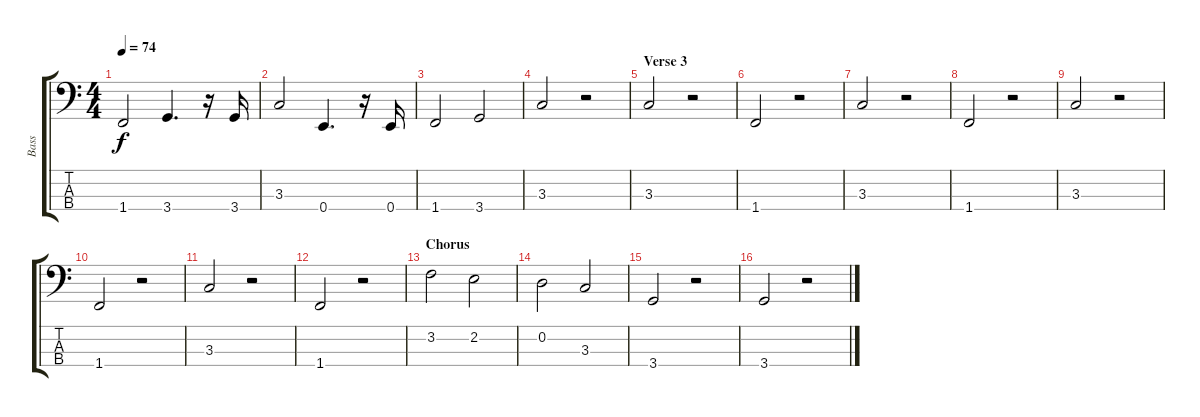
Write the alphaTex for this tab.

\track ("Bass" "Bass") {instrument electricbassfinger}
\staff {score tabs}
\tuning (G2 D2 A1 E1) {hide}
\ts (4 4)
\tempo 74
\clef f4
\ks c
1.4.2{dy f} 3.4.4{d} r.16 3.4.16 |
3.3.2 0.4.4{d} r.16 0.4.16 |
1.4.2 3.4.2 |
3.3.2 r.2 |
\section ("" "Verse 3")
3.3.2 r.2 |
1.4.2 r.2 |
3.3.2 r.2 |
1.4.2 r.2 |
3.3.2 r.2 |
1.4.2 r.2 |
3.3.2 r.2 |
1.4.2 r.2 |
\section ("" "Chorus")
3.2.2 2.2.2 |
0.2.2 3.3.2 |
3.4.2 r.2 |
3.4.2 r.2
